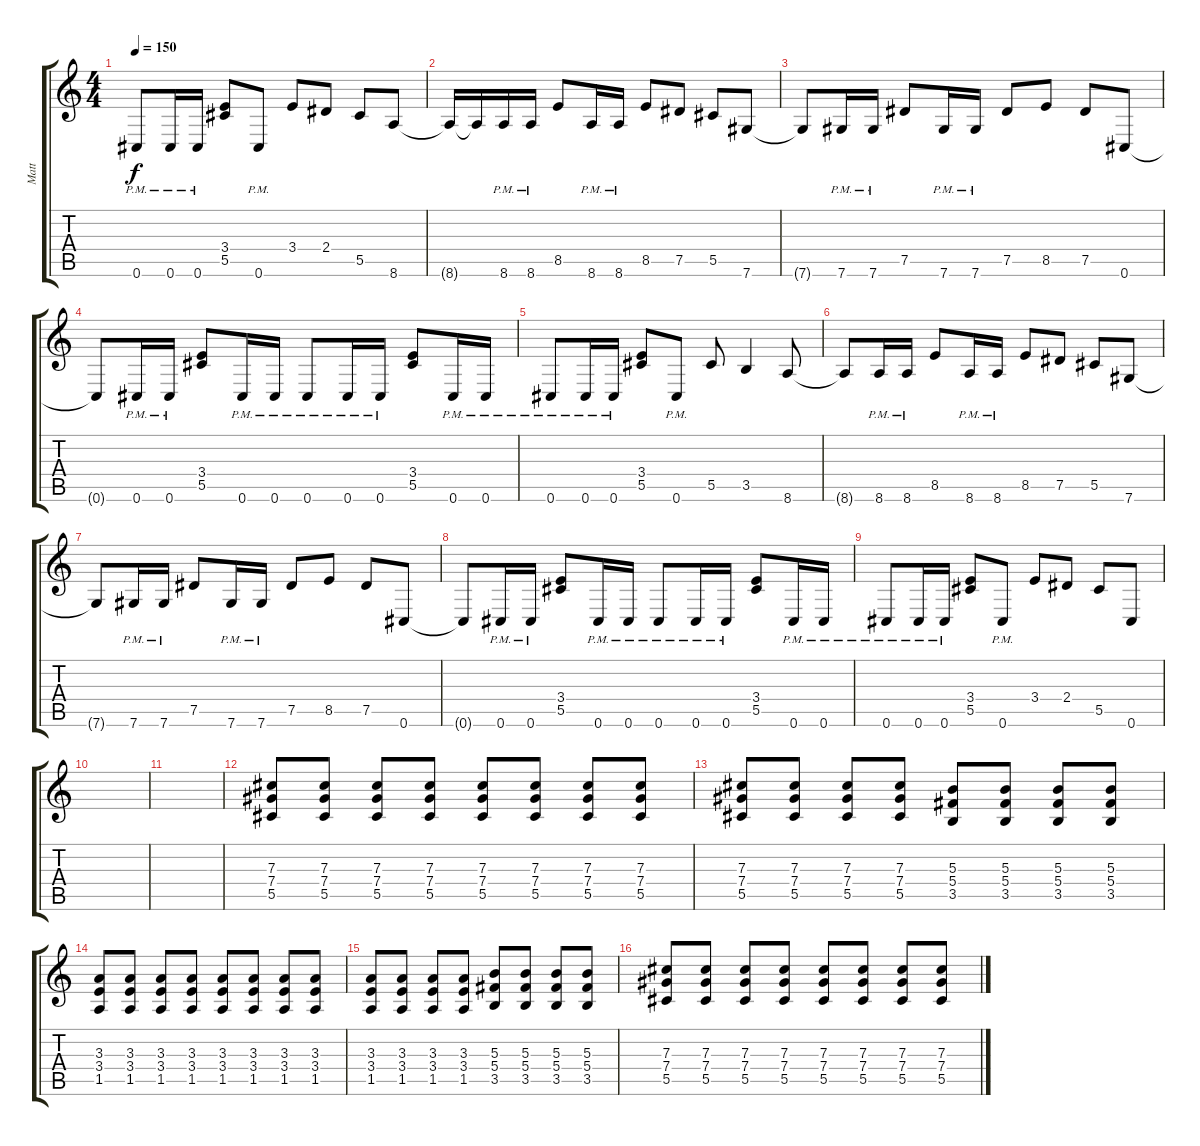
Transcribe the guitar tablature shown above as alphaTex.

\track ("Matt" "Matt") {instrument distortionguitar}
\staff {score tabs}
\tuning (Eb4 Bb3 Gb3 Db3 Ab2 Db2) {hide}
\ts (4 4)
\tempo 150
\clef g2
\ks c
0.6{pm}.8{dy f} 0.6{pm}.16 0.6{pm}.16 (3.4 5.5).8 0.6{pm}.8 3.4.8 2.4.8 5.5.8 8.6.8 |
8.6{t}.16 8.6{t}.16 8.6{pm}.16 8.6{pm}.16 8.5.8 8.6{pm}.16 8.6{pm}.16 8.5.8 7.5.8 5.5.8 7.6.8 |
7.6{t}.8 7.6{pm}.16 7.6{pm}.16 7.5.8 7.6{pm}.16 7.6{pm}.16 7.5.8 8.5.8 7.5.8 0.6.8 |
0.6{t}.8 0.6{pm}.16 0.6{pm}.16 (3.4 5.5).8 0.6{pm}.16 0.6{pm}.16 0.6{pm}.8 0.6{pm}.16 0.6{pm}.16 (3.4 5.5).8 0.6{pm}.16 0.6{pm}.16 |
0.6{pm}.8 0.6{pm}.16 0.6{pm}.16 (3.4 5.5).8 0.6{pm}.8 5.5.8 3.5.4 8.6.8 |
8.6{t}.8 8.6{pm}.16 8.6{pm}.16 8.5.8 8.6{pm}.16 8.6{pm}.16 8.5.8 7.5.8 5.5.8 7.6.8 |
7.6{t}.8 7.6{pm}.16 7.6{pm}.16 7.5.8 7.6{pm}.16 7.6{pm}.16 7.5.8 8.5.8 7.5.8 0.6.8 |
0.6{t}.8 0.6{pm}.16 0.6{pm}.16 (3.4 5.5).8 0.6{pm}.16 0.6{pm}.16 0.6{pm}.8 0.6{pm}.16 0.6{pm}.16 (3.4 5.5).8 0.6{pm}.16 0.6{pm}.16 |
0.6{pm}.8 0.6{pm}.16 0.6{pm}.16 (3.4 5.5).8 0.6{pm}.8 3.4.8 2.4.8 5.5.8 0.6.8 |
|
|
(7.3 7.4 5.5).8 (7.3 7.4 5.5).8 (7.3 7.4 5.5).8 (7.3 7.4 5.5).8 (7.3 7.4 5.5).8 (7.3 7.4 5.5).8 (7.3 7.4 5.5).8 (7.3 7.4 5.5).8 |
(7.3 7.4 5.5).8 (7.3 7.4 5.5).8 (7.3 7.4 5.5).8 (7.3 7.4 5.5).8 (5.3 5.4 3.5).8 (5.3 5.4 3.5).8 (5.3 5.4 3.5).8 (5.3 5.4 3.5).8 |
(3.3 3.4 1.5).8 (3.3 3.4 1.5).8 (3.3 3.4 1.5).8 (3.3 3.4 1.5).8 (3.3 3.4 1.5).8 (3.3 3.4 1.5).8 (3.3 3.4 1.5).8 (3.3 3.4 1.5).8 |
(3.3 3.4 1.5).8 (3.3 3.4 1.5).8 (3.3 3.4 1.5).8 (3.3 3.4 1.5).8 (5.3 5.4 3.5).8 (5.3 5.4 3.5).8 (5.3 5.4 3.5).8 (5.3 5.4 3.5).8 |
(7.3 7.4 5.5).8 (7.3 7.4 5.5).8 (7.3 7.4 5.5).8 (7.3 7.4 5.5).8 (7.3 7.4 5.5).8 (7.3 7.4 5.5).8 (7.3 7.4 5.5).8 (7.3 7.4 5.5).8
